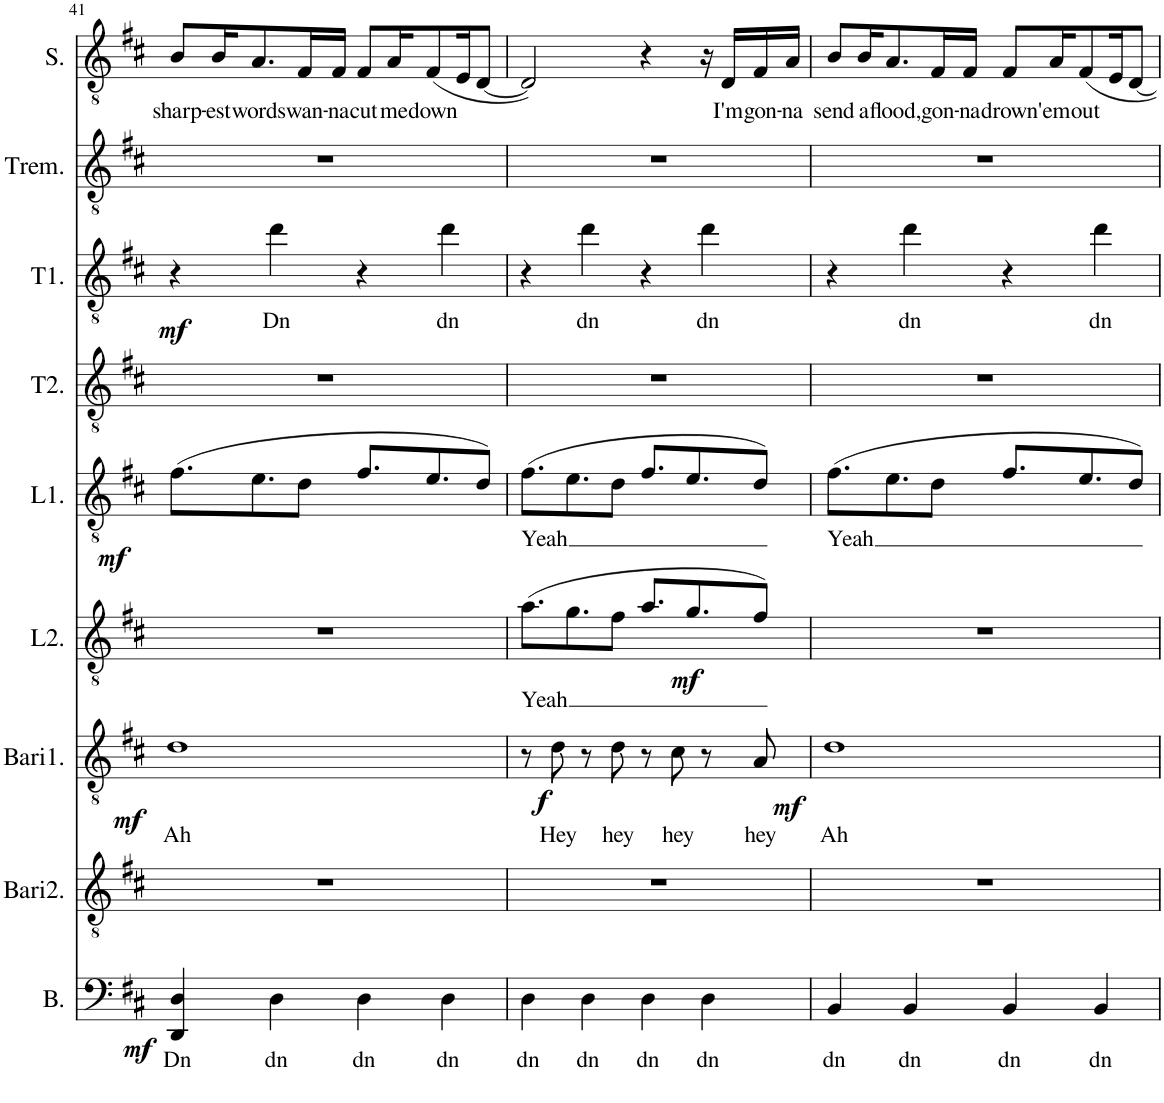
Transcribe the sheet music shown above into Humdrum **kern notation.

**kern	**text	**dynam	**kern	**kern	**text	**dynam	**kern	**text	**dynam	**kern	**text	**dynam	**kern	**kern	**text	**dynam	**kern	**kern	**text
*part9	*part9	*part9	*part8	*part7	*part7	*part7	*part6	*part6	*part6	*part5	*part5	*part5	*part4	*part3	*part3	*part3	*part2	*part1	*part1
*staff9	*staff9	*staff9	*staff8	*staff7	*staff7	*staff7	*staff6	*staff6	*staff6	*staff5	*staff5	*staff5	*staff4	*staff3	*staff3	*staff3	*staff2	*staff1	*staff1
*I"Bass	*	*	*I"Baritone 2	*I"Baritone (Main)	*	*	*I"Lead 2	*	*	*I"Lead (Main)	*	*	*I"Top 2	*I"Top	*	*	*I"Tremolo	*I"Solo	*
*I'B.	*	*	*I'Bari2.	*I'Bari1.	*	*	*I'L2.	*	*	*I'L1.	*	*	*I'T2.	*I'T1.	*	*	*I'Trem.	*I'S.	*
!!LO:PB:g=z
*clefF4	*	*	*clefGv2	*clefGv2	*	*	*clefGv2	*	*	*clefGv2	*	*	*clefGv2	*clefGv2	*	*	*clefGv2	*clefGv2	*
*k[f#c#]	*	*	*k[f#c#]	*k[f#c#]	*	*	*k[f#c#]	*	*	*k[f#c#]	*	*	*k[f#c#]	*k[f#c#]	*	*	*k[f#c#]	*k[f#c#]	*
*M4/4	*	*	*M4/4	*M4/4	*	*	*M4/4	*	*	*M4/4	*	*	*M4/4	*M4/4	*	*	*M4/4	*M4/4	*
=41	=41	=41	=41	=41	=41	=41	=41	=41	=41	=41	=41	=41	=41	=41	=41	=41	=41	=41	=41
!	!LO:LY:b	!LO:DY:b	!	!	!LO:LY:b	!LO:DY:b	!	!	!LO:DY:b	!	!	!LO:DY:b	!	!	!	!LO:DY:b	!	!	!LO:LY:b
4DD/ 4D/	Dn	mf	1r	1d	Ah	mf	1r	.	mf	(8.f#\L	.	mf	1r	4r	.	mf	1r	8B/L	sharp-
!	!	!	!	!	!	!	!	!	!	!	!	!	!	!	!	!	!	!	!LO:LY:b
.	.	.	.	.	.	.	.	.	.	.	.	.	.	.	.	.	.	16B/K	-est
!	!	!	!	!	!	!	!	!	!	!	!	!	!	!	!	!	!	!	!LO:LY:b
.	.	.	.	.	.	.	.	.	.	8.e\	.	.	.	.	.	.	.	8.A/	words
!	!LO:LY:b	!	!	!	!	!	!	!	!	!	!	!	!	!	!LO:LY:b	!	!	!	!
4D\	dn	.	.	.	.	.	.	.	.	.	.	.	.	4dd\	Dn	.	.	.	.
!	!	!	!	!	!	!	!	!	!	!	!	!	!	!	!	!	!	!	!LO:LY:b
.	.	.	.	.	.	.	.	.	.	8d\J	.	.	.	.	.	.	.	16F#/L	wan-
!	!	!	!	!	!	!	!	!	!	!	!	!	!	!	!	!	!	!	!LO:LY:b
.	.	.	.	.	.	.	.	.	.	.	.	.	.	.	.	.	.	16F#/JJ	-na
!	!LO:LY:b	!	!	!	!	!	!	!	!	!	!	!	!	!	!	!	!	!	!LO:LY:b
4D\	dn	.	.	.	.	.	.	.	.	8.f#/L	.	.	.	4r	.	.	.	8F#/L	cut
!	!	!	!	!	!	!	!	!	!	!	!	!	!	!	!	!	!	!	!LO:LY:b
.	.	.	.	.	.	.	.	.	.	.	.	.	.	.	.	.	.	16A/K	me
!	!	!	!	!	!	!	!	!	!	!	!	!	!	!	!	!	!	!	!LO:LY:b
.	.	.	.	.	.	.	.	.	.	8.e/	.	.	.	.	.	.	.	(8F#/	down
!	!LO:LY:b	!	!	!	!	!	!	!	!	!	!	!	!	!	!LO:LY:b	!	!	!	!
4D\	dn	.	.	.	.	.	.	.	.	.	.	.	.	4dd\	dn	.	.	.	.
.	.	.	.	.	.	.	.	.	.	.	.	.	.	.	.	.	.	16E/K	.
.	.	.	.	.	.	.	.	.	.	8d/J)	.	.	.	.	.	.	.	[8D/J	.
=42	=42	=42	=42	=42	=42	=42	=42	=42	=42	=42	=42	=42	=42	=42	=42	=42	=42	=42	=42
!	!LO:LY:b	!	!	!	!	!LO:DY:b	!	!LO:LY:b	!	!	!LO:LY:b	!	!	!	!	!	!	!	!
4D\	dn	.	1r	8r	.	f	(8.a\L	Yeah	.	(8.f#\L	Yeah	.	1r	4r	.	.	1r	2D/])	.
!	!	!	!	!	!LO:LY:b	!	!	!	!	!	!	!	!	!	!	!	!	!	!
.	.	.	.	8d\	Hey	.	.	.	.	.	.	.	.	.	.	.	.	.	.
.	.	.	.	.	.	.	8.g\	.	.	8.e\	.	.	.	.	.	.	.	.	.
!	!LO:LY:b	!	!	!	!	!	!	!	!	!	!	!	!	!	!LO:LY:b	!	!	!	!
4D\	dn	.	.	8r	.	.	.	.	.	.	.	.	.	4dd\	dn	.	.	.	.
!	!	!	!	!	!LO:LY:b	!	!	!	!	!	!	!	!	!	!	!	!	!	!
.	.	.	.	8d\	hey	.	8f#\J	.	.	8d\J	.	.	.	.	.	.	.	.	.
!	!LO:LY:b	!	!	!	!	!	!	!	!	!	!	!	!	!	!	!	!	!	!
4D\	dn	.	.	8r	.	.	8.a/L	.	.	8.f#/L	.	.	.	4r	.	.	.	4r	.
!	!	!	!	!	!LO:LY:b	!	!	!	!	!	!	!	!	!	!	!	!	!	!
.	.	.	.	8c#\	hey	.	.	.	.	.	.	.	.	.	.	.	.	.	.
.	.	.	.	.	.	.	8.g/	.	.	8.e/	.	.	.	.	.	.	.	.	.
!	!LO:LY:b	!	!	!	!	!	!	!	!	!	!	!	!	!	!LO:LY:b	!	!	!	!
4D\	dn	.	.	8r	.	.	.	.	.	.	.	.	.	4dd\	dn	.	.	16r	.
!	!	!	!	!	!	!	!	!	!	!	!	!	!	!	!	!	!	!	!LO:LY:b
.	.	.	.	.	.	.	.	.	.	.	.	.	.	.	.	.	.	16D/LL	I'm
!	!	!	!	!	!LO:LY:b	!	!	!	!	!	!	!	!	!	!	!	!	!	!LO:LY:b
.	.	.	.	8A/	hey	.	8f#/J)	.	.	8d/J)	.	.	.	.	.	.	.	16F#/	gon-
!	!	!	!	!	!	!	!	!	!	!	!	!	!	!	!	!	!	!	!LO:LY:b
.	.	.	.	.	.	.	.	.	.	.	.	.	.	.	.	.	.	16A/JJ	-na
=43	=43	=43	=43	=43	=43	=43	=43	=43	=43	=43	=43	=43	=43	=43	=43	=43	=43	=43	=43
!	!LO:LY:b	!	!	!	!LO:LY:b	!LO:DY:b	!	!	!	!	!LO:LY:b	!	!	!	!	!	!	!	!LO:LY:b
4BB/	dn	.	1r	1d	Ah	mf	1r	.	.	(8.f#\L	Yeah	.	1r	4r	.	.	1r	8B/L	send
!	!	!	!	!	!	!	!	!	!	!	!	!	!	!	!	!	!	!	!LO:LY:b
.	.	.	.	.	.	.	.	.	.	.	.	.	.	.	.	.	.	16B/K	a
!	!	!	!	!	!	!	!	!	!	!	!	!	!	!	!	!	!	!	!LO:LY:b
.	.	.	.	.	.	.	.	.	.	8.e\	.	.	.	.	.	.	.	8.A/	flood,
!	!LO:LY:b	!	!	!	!	!	!	!	!	!	!	!	!	!	!LO:LY:b	!	!	!	!
4BB/	dn	.	.	.	.	.	.	.	.	.	.	.	.	4dd\	dn	.	.	.	.
!	!	!	!	!	!	!	!	!	!	!	!	!	!	!	!	!	!	!	!LO:LY:b
.	.	.	.	.	.	.	.	.	.	8d\J	.	.	.	.	.	.	.	16F#/L	gon-
!	!	!	!	!	!	!	!	!	!	!	!	!	!	!	!	!	!	!	!LO:LY:b
.	.	.	.	.	.	.	.	.	.	.	.	.	.	.	.	.	.	16F#/JJ	-na
!	!LO:LY:b	!	!	!	!	!	!	!	!	!	!	!	!	!	!	!	!	!	!LO:LY:b
4BB/	dn	.	.	.	.	.	.	.	.	8.f#/L	.	.	.	4r	.	.	.	8F#/L	drown
!	!	!	!	!	!	!	!	!	!	!	!	!	!	!	!	!	!	!	!LO:LY:b
.	.	.	.	.	.	.	.	.	.	.	.	.	.	.	.	.	.	16A/K	'em
!	!	!	!	!	!	!	!	!	!	!	!	!	!	!	!	!	!	!	!LO:LY:b
.	.	.	.	.	.	.	.	.	.	8.e/	.	.	.	.	.	.	.	8F#/	out
!	!LO:LY:b	!	!	!	!	!	!	!	!	!	!	!	!	!	!LO:LY:b	!	!	!	!
4BB/	dn	.	.	.	.	.	.	.	.	.	.	.	.	4dd\	dn	.	.	.	.
.	.	.	.	.	.	.	.	.	.	.	.	.	.	.	.	.	.	16E/K	.
.	.	.	.	.	.	.	.	.	.	8d/J)	.	.	.	.	.	.	.	[8D/J	.
=	=	=	=	=	=	=	=	=	=	=	=	=	=	=	=	=	=	=	=
*-	*-	*-	*-	*-	*-	*-	*-	*-	*-	*-	*-	*-	*-	*-	*-	*-	*-	*-	*-
